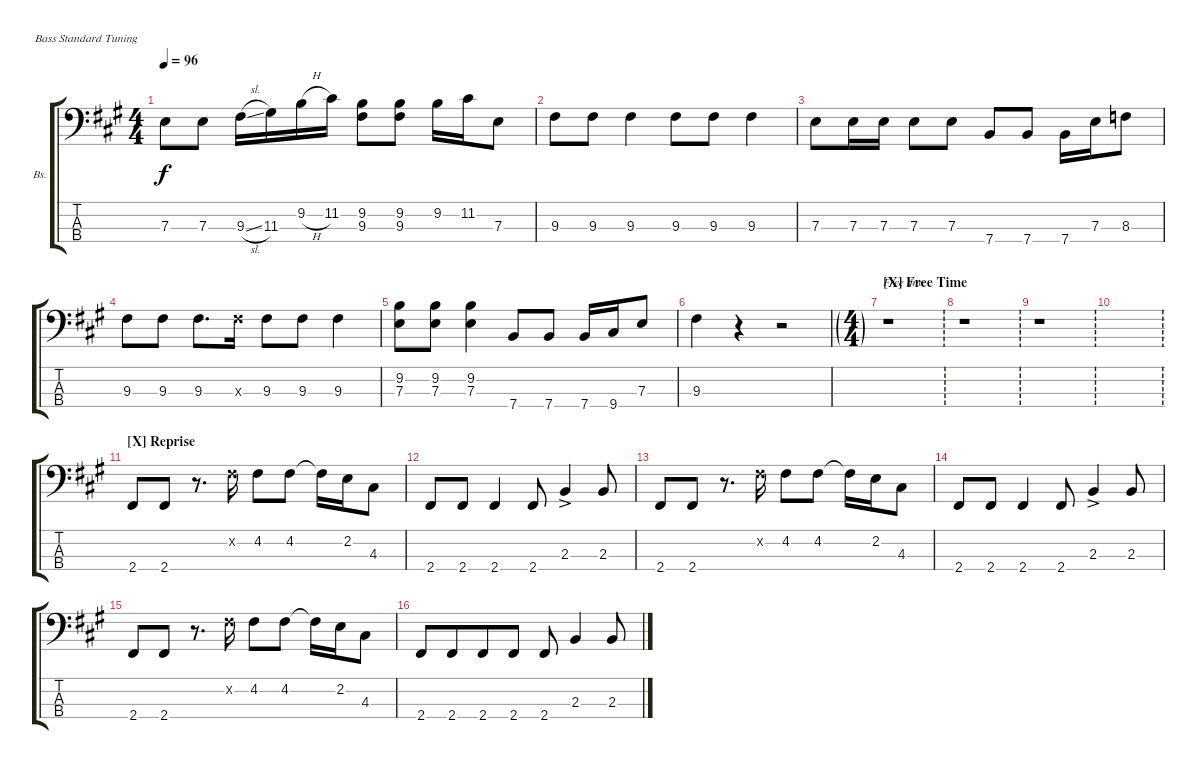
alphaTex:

\defaultSystemsLayout 4
\bracketExtendMode groupsimilarinstruments
\firstSystemTrackNameOrientation horizontal
\otherSystemsTrackNameOrientation horizontal
\track ("Bass" "Bs.") {instrument electricbassfinger}
\staff {score tabs}
\tuning (G2 D2 A1 E1)
\ts (4 4)
\tempo 96
\clef f4
\ks a
7.3.8{dy f} 7.3.8 9.3{sl}.16 11.3.16 9.2{h}.16 11.2.16 (9.2 9.3).8 (9.2 9.3).8 9.2.16 11.2.16 7.3.8 |
9.3.8 9.3.8 9.3.4 9.3.8 9.3.8 9.3.4 |
7.3.8 7.3.16 7.3.16 7.3.8 7.3.8 7.4.8 7.4.8 7.4.16 7.3.16 8.3.8 |
9.3.8 9.3.8 9.3.8{d} 9.3{x}.16 9.3.8 9.3.8 9.3.4 |
(7.3 9.2).8 (7.3 9.2).8 (7.3 9.2).4 7.4.8 7.4.8 7.4.16 9.4.16 7.3.8 |
9.3.4 r.4 r.2 |
\ft
\section ("X" "Free Time")
r.1 |
\ft
r.1 |
\ft
r.1 |
\ft
|
\section ("X" "Reprise")
2.4.8 2.4.8 r.8{d} 4.2{x}.16 4.2.8 4.2.8 4.2{t}.16 2.2.16 4.3.8 |
2.4.8 2.4.8 2.4.4 2.4.8 2.3{ac}.4 2.3.8 |
2.4.8 2.4.8 r.8{d} 4.2{x}.16 4.2.8 4.2.8 4.2{t}.16 2.2.16 4.3.8 |
2.4.8 2.4.8 2.4.4 2.4.8 2.3{ac}.4 2.3.8 |
2.4.8 2.4.8 r.8{d} 4.2{x}.16 4.2.8 4.2.8 4.2{t}.16 2.2.16 4.3.8 |
2.4.8 2.4.8{beam merge} 2.4.8 2.4.8 2.4.8 2.3.4 2.3.8
